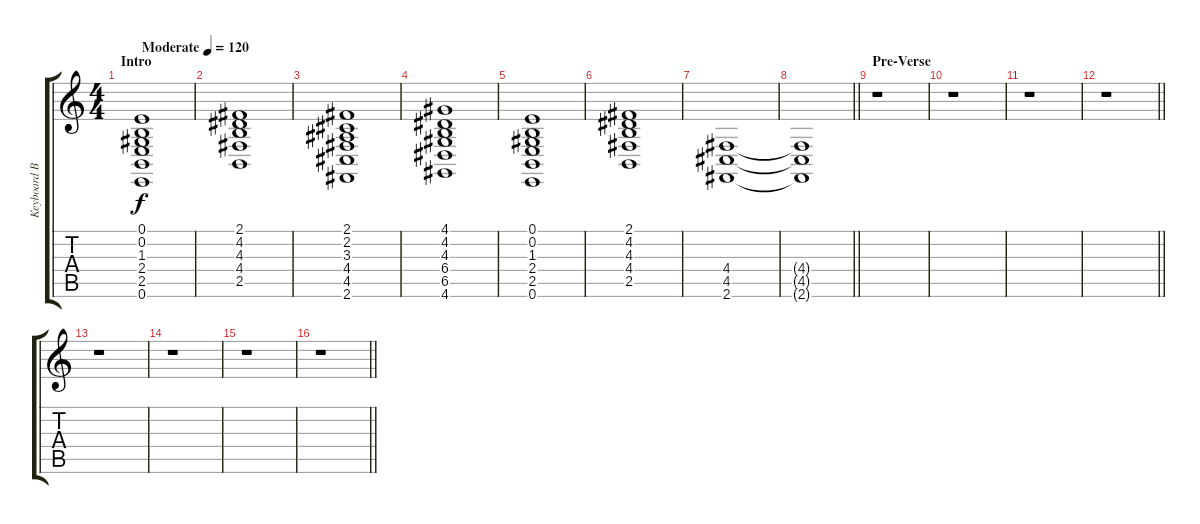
\track ("Keyboard Backing" "Keyboard B") {instrument stringensemble1}
\staff {score tabs}
\tuning (E4 B3 G3 D3 A2 E2) {hide}
\ts (4 4)
\section ("" "Intro")
\tempo (120 "Moderate")
\clef g2
\ks c
(0.1 0.2 1.3 2.4 2.5 0.6).1{dy f instrument stringensemble1} |
(2.1 4.2 4.3 4.4 2.5).1 |
(2.1 2.2 3.3 4.4 4.5 2.6).1 |
(4.1 4.2 4.3 6.4 6.5 4.6).1 |
(0.1 0.2 1.3 2.4 2.5 0.6).1 |
(2.1 4.2 4.3 4.4 2.5).1 |
(4.4 4.5 2.6).1 |
\barLineRight lightlight
(4.4{t} 4.5{t} 2.6{t}).1 |
\section ("" "Pre-Verse ")
r.1 |
r.1 |
r.1 |
\barLineRight lightlight
r.1 |
r.1 |
r.1 |
r.1 |
\barLineRight lightlight
r.1
